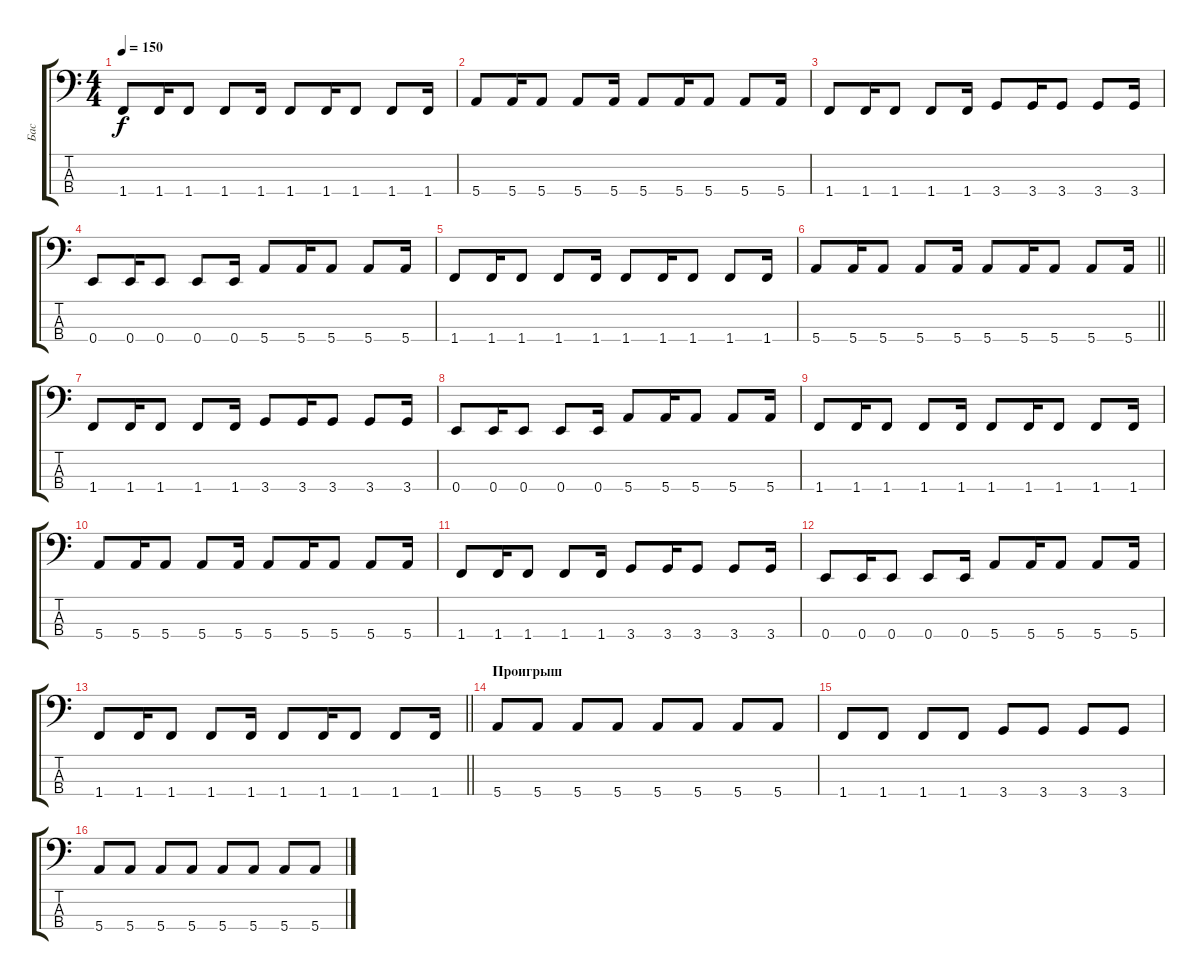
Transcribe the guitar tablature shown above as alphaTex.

\track ("Бас" "Бас") {instrument electricbassfinger}
\staff {score tabs}
\tuning (G2 D2 A1 E1) {hide}
\ts (4 4)
\tempo 150
\clef f4
\ks c
1.4.8{dy f} 1.4.16 1.4.8 1.4.8 1.4.16 1.4.8 1.4.16 1.4.8 1.4.8 1.4.16 |
5.4.8 5.4.16 5.4.8 5.4.8 5.4.16 5.4.8 5.4.16 5.4.8 5.4.8 5.4.16 |
1.4.8 1.4.16 1.4.8 1.4.8 1.4.16 3.4.8 3.4.16 3.4.8 3.4.8 3.4.16 |
0.4.8 0.4.16 0.4.8 0.4.8 0.4.16 5.4.8 5.4.16 5.4.8 5.4.8 5.4.16 |
1.4.8 1.4.16 1.4.8 1.4.8 1.4.16 1.4.8 1.4.16 1.4.8 1.4.8 1.4.16 |
\barLineRight lightlight
5.4.8 5.4.16 5.4.8 5.4.8 5.4.16 5.4.8 5.4.16 5.4.8 5.4.8 5.4.16 |
\section ("" " ")
1.4.8 1.4.16 1.4.8 1.4.8 1.4.16 3.4.8 3.4.16 3.4.8 3.4.8 3.4.16 |
0.4.8 0.4.16 0.4.8 0.4.8 0.4.16 5.4.8 5.4.16 5.4.8 5.4.8 5.4.16 |
1.4.8 1.4.16 1.4.8 1.4.8 1.4.16 1.4.8 1.4.16 1.4.8 1.4.8 1.4.16 |
5.4.8 5.4.16 5.4.8 5.4.8 5.4.16 5.4.8 5.4.16 5.4.8 5.4.8 5.4.16 |
1.4.8 1.4.16 1.4.8 1.4.8 1.4.16 3.4.8 3.4.16 3.4.8 3.4.8 3.4.16 |
0.4.8 0.4.16 0.4.8 0.4.8 0.4.16 5.4.8 5.4.16 5.4.8 5.4.8 5.4.16 |
\barLineRight lightlight
1.4.8 1.4.16 1.4.8 1.4.8 1.4.16 1.4.8 1.4.16 1.4.8 1.4.8 1.4.16 |
\section ("" "Проигрыш")
5.4.8 5.4.8 5.4.8 5.4.8 5.4.8 5.4.8 5.4.8 5.4.8 |
1.4.8 1.4.8 1.4.8 1.4.8 3.4.8 3.4.8 3.4.8 3.4.8 |
5.4.8 5.4.8 5.4.8 5.4.8 5.4.8 5.4.8 5.4.8 5.4.8
